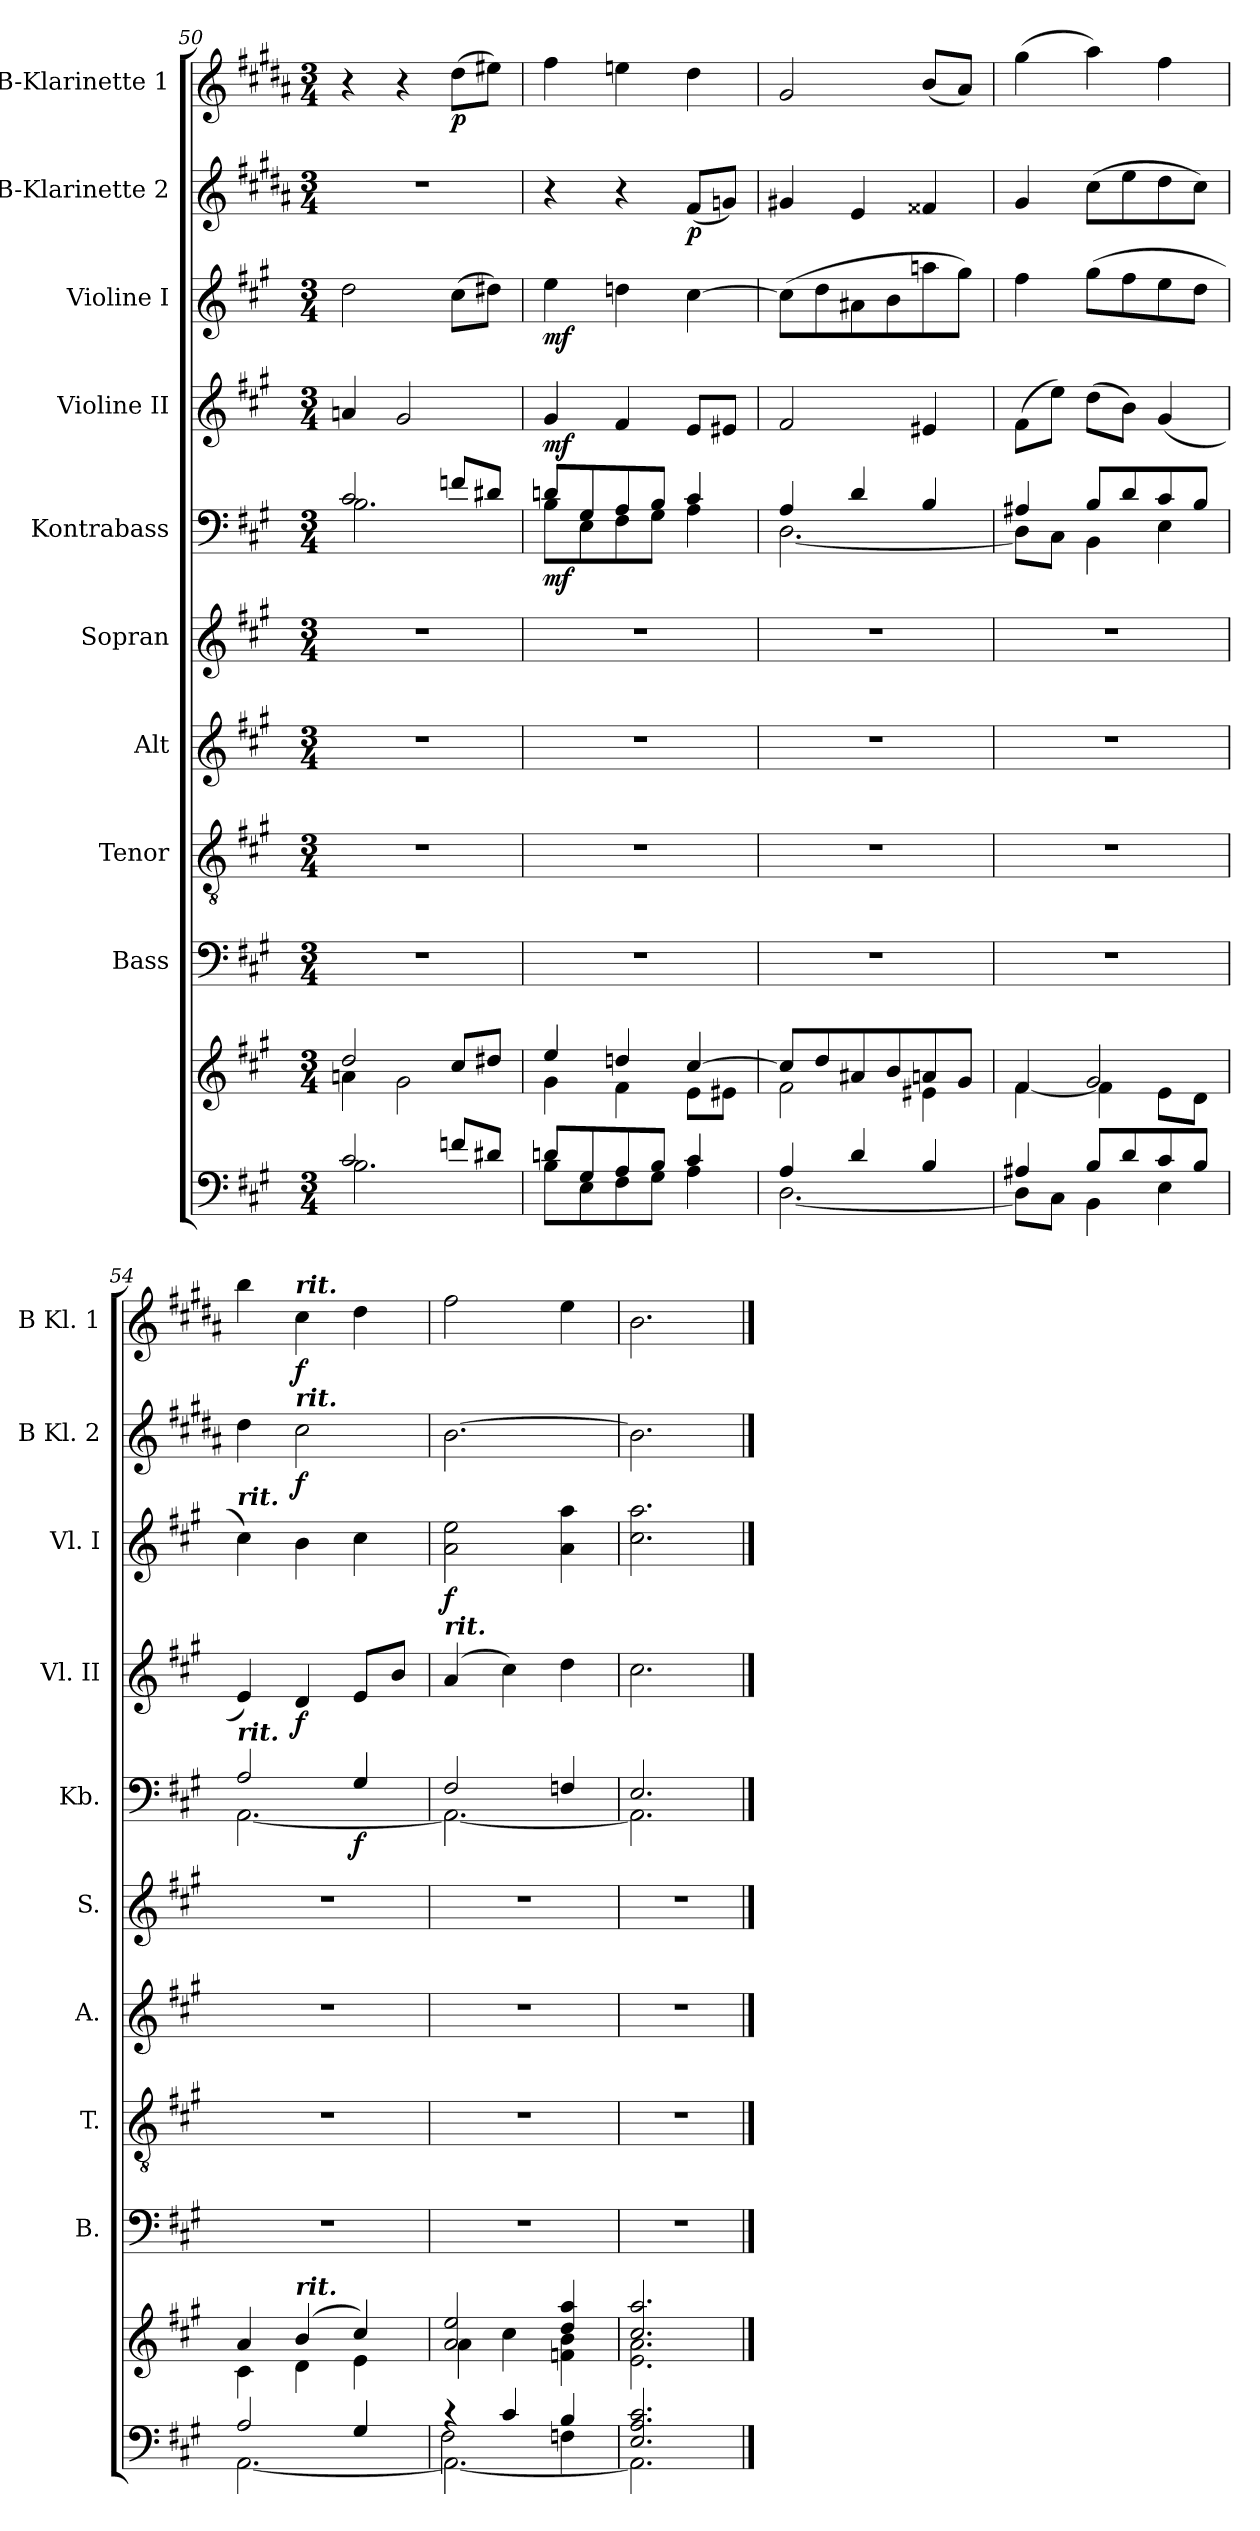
**kern	**kern	**kern	**kern	**kern	**kern	**kern	**dynam	**kern	**dynam	**kern	**dynam	**kern	**dynam	**kern	**dynam
*part10	*part10	*part9	*part8	*part7	*part6	*part5	*part5	*part4	*part4	*part3	*part3	*part2	*part2	*part1	*part1
*staff11	*staff10	*staff9	*staff8	*staff7	*staff6	*staff5	*staff5	*staff4	*staff4	*staff3	*staff3	*staff2	*staff2	*staff1	*staff1
*	*	*I"Bass	*I"Tenor	*I"Alt	*I"Sopran	*I"Kontrabass	*	*I"Violine II	*	*I"Violine I	*	*I"B-Klarinette 2	*	*I"B-Klarinette 1	*
*	*	*I'B.	*I'T.	*I'A.	*I'S.	*I'Kb.	*	*I'Vl. II	*	*I'Vl. I	*	*I'B Kl. 2	*	*I'B Kl. 1	*
*clefF4	*clefG2	*clefF4	*clefGv2	*clefG2	*clefG2	*clefF4	*	*clefG2	*	*clefG2	*	*clefG2	*	*clefG2	*
*	*	*	*	*	*	*ITrd7c12	*	*	*	*	*	*ITrd1c2	*	*ITrd1c2	*
*k[f#c#g#]	*k[f#c#g#]	*k[f#c#g#]	*k[f#c#g#]	*k[f#c#g#]	*k[f#c#g#]	*k[f#c#g#]	*	*k[f#c#g#]	*	*k[f#c#g#]	*	*k[f#c#g#]	*	*k[f#c#g#]	*
*A:	*A:	*A:	*A:	*A:	*A:	*A:	*	*A:	*	*A:	*	*A:	*	*A:	*
*M3/4	*M3/4	*M3/4	*M3/4	*M3/4	*M3/4	*M3/4	*	*M3/4	*	*M3/4	*	*M3/4	*	*M3/4	*
=50	=50	=50	=50	=50	=50	=50	=50	=50	=50	=50	=50	=50	=50	=50	=50
*^	*^	*	*	*	*	*^	*	*	*	*	*	*	*	*	*
2c#/	2.B\	2dd/	4an\	2.r	2.r	2.r	2.r	2C#/	2.BB\	.	4an/	.	2dd\	.	2.r	.	4r	.
.	.	.	2g#\	.	.	.	.	.	.	.	2g#/	.	.	.	.	.	4r	.
!	!	!	!	!	!	!	!	!	!	!	!	!	!	!	!	!	!	!LO:DY:b
8fn/L	.	8cc#/L	.	.	.	.	.	8Fn/L	.	.	.	.	(>8cc#\L	.	.	.	(>8cc#\L	p
8d#X/J	.	8dd#X/J	.	.	.	.	.	8D#X/J	.	.	.	.	8dd#X\J)	.	.	.	8dd#X\J)	.
!!LO:PB:g=z
=51	=51	=51	=51	=51	=51	=51	=51	=51	=51	=51	=51	=51	=51	=51	=51	=51	=51	=51
!	!	!	!	!	!	!	!	!	!	!LO:DY:b	!	!LO:DY:b	!	!LO:DY:b	!	!	!	!
8dn/L	8B\L	4ee/	4g#\	2.r	2.r	2.r	2.r	8Dn/L	8BB\L	mf	4g#/	mf	4ee\	mf	4r	.	4ee\	.
8G#/	8E\	.	.	.	.	.	.	8GG#/	8EE\	.	.	.	.	.	.	.	.	.
8A/	8F#\	4ddn/	4f#\	.	.	.	.	8AA/	8FF#\	.	4f#/	.	4ddn\	.	4r	.	4ddn\	.
8B/J	8G#\J	.	.	.	.	.	.	8BB/J	8GG#\J	.	.	.	.	.	.	.	.	.
!	!	!	!	!	!	!	!	!	!	!	!	!	!	!	!	!LO:DY:b	!	!
4c#/	4A\	[>4cc#/	8e\L	.	.	.	.	4C#/	4AA\	.	8e/L	.	[4cc#\	.	(<8e/L	p	4cc#\	.
.	.	.	8e#X\J	.	.	.	.	.	.	.	8e#X/J	.	.	.	8fn/J)	.	.	.
=52	=52	=52	=52	=52	=52	=52	=52	=52	=52	=52	=52	=52	=52	=52	=52	=52	=52	=52
4A/	[<2.D\	8cc#/L]	2f#\	2.r	2.r	2.r	2.r	4AA/	[<2.DD\	.	2f#/	.	(>8cc#\L]	.	4f#X/	.	2f#/	.
.	.	8dd/	.	.	.	.	.	.	.	.	.	.	8dd\	.	.	.	.	.
4d/	.	8a#X/	.	.	.	.	.	4D/	.	.	.	.	8a#X\	.	4d/	.	.	.
.	.	8b/	.	.	.	.	.	.	.	.	.	.	8b\	.	.	.	.	.
4B/	.	8an/	4e#X\	.	.	.	.	4BB/	.	.	4e#X/	.	8aan\	.	4e#X/	.	(<8a/L	.
.	.	8g#/J	.	.	.	.	.	.	.	.	.	.	8gg#\J)	.	.	.	8g#/J)	.
=53	=53	=53	=53	=53	=53	=53	=53	=53	=53	=53	=53	=53	=53	=53	=53	=53	=53	=53
4A#X/	8D\L]	4f#/	[<4f#\	2.r	2.r	2.r	2.r	4AA#X/	8DD\L]	.	(>8f#\L	.	4ff#\	.	4f#/	.	(>4ff#\	.
.	8C#\J	.	.	.	.	.	.	.	8CC#\J	.	8ee\J)	.	.	.	.	.	.	.
8B/L	4BB\	2g#/	4f#\]	.	.	.	.	8BB/L	4BBB\	.	(>8dd\L	.	(>8gg#\L	.	(>8b\L	.	4gg#\)	.
8d/	.	.	.	.	.	.	.	8D/	.	.	8b\J)	.	8ff#\	.	8dd\	.	.	.
8c#/	4E\	.	8e\L	.	.	.	.	8C#/	4EE\	.	(<4g#/	.	8ee\	.	8cc#\	.	4ee\	.
8B/J	.	.	8d\J	.	.	.	.	8BB/J	.	.	.	.	8dd\J	.	8b\J)	.	.	.
=54	=54	=54	=54	=54	=54	=54	=54	=54	=54	=54	=54	=54	=54	=54	=54	=54	=54	=54
!	!	!	!	!	!	!	!	!	!	!	!	!	!LO:TX:a:Bi:t=rit.	!	!	!	!	!
!	!	!	!	!	!	!	!	!LO:TX:a:Bi:t=rit.	!	!	!	!	!	!	!	!	!	!
2A/	[<2.AA\	4a/	4c#\	2.r	2.r	2.r	2.r	2AA/	[<2.AAA\	.	4e/)	.	4cc#\)	.	4cc#\	.	4aa\	.
!	!	!	!	!	!	!	!	!	!	!	!	!	!	!	!	!	!LO:TX:a:Bi:t=rit.	!
!	!	!	!	!	!	!	!	!	!	!	!	!	!	!	!LO:TX:a:Bi:t=rit.	!	!	!
!	!	!LO:TX:a:Bi:t=rit.	!	!	!	!	!	!	!	!	!	!	!	!	!	!	!	!
!	!	!	!	!	!	!	!	!	!	!	!	!LO:DY:b	!	!	!	!LO:DY:b	!	!LO:DY:b
.	.	(4b/	4d\	.	.	.	.	.	.	.	4d/	f	4b\	.	2b\	f	4b\	f
!	!	!	!	!	!	!	!	!	!	!LO:DY:b	!	!	!	!	!	!	!	!
4G#/	.	4cc#/)	4e\	.	.	.	.	4GG#/	.	f	8e/L	.	4cc#\	.	.	.	4cc#\	.
.	.	.	.	.	.	.	.	.	.	.	8b/J	.	.	.	.	.	.	.
=55	=55	=55	=55	=55	=55	=55	=55	=55	=55	=55	=55	=55	=55	=55	=55	=55	=55	=55
*	*^	*	*	*	*	*	*	*	*	*	*	*	*	*	*	*	*	*
!	!	!	!	!	!	!	!	!	!	!	!	!LO:TX:a:Bi:t=rit.	!	!	!	!	!	!	!
!	!	!	!	!	!	!	!	!	!	!	!	!	!	!	!LO:DY:b	!	!	!	!
4rc	2.AA\_	2F#\	2a/ 2ee/	4a\	2.r	2.r	2.r	2.r	2FF#/	2.AAA\_	.	(4a/	.	2a\ 2ee\	f	[2.a\	.	2ee\	.
4c#/	.	.	.	4cc#\	.	.	.	.	.	.	.	4cc#\)	.	.	.	.	.	.	.
4B/	.	4Fn\	4dd/ 4aa/	4fn\ 4b\	.	.	.	.	4FFn/	.	.	4dd\	.	4a\ 4aa\	.	.	.	4dd\	.
*	*v	*v	*	*	*	*	*	*	*	*	*	*	*	*	*	*	*	*	*
=56	=56	=56	=56	=56	=56	=56	=56	=56	=56	=56	=56	=56	=56	=56	=56	=56	=56	=56
2.E/ 2.A/ 2.c#/	2.AA\]	2.cc#/ 2.aa/	2.e\ 2.a\	2.r	2.r	2.r	2.r	2.EE/	2.AAA\]	.	2.cc#\	.	2.cc#\ 2.aa\	.	2.a\]	.	2.a\	.
*v	*v	*	*	*	*	*	*	*v	*v	*	*	*	*	*	*	*	*	*
*	*v	*v	*	*	*	*	*	*	*	*	*	*	*	*	*	*
==	==	==	==	==	==	==	==	==	==	==	==	==	==	==	==
*-	*-	*-	*-	*-	*-	*-	*-	*-	*-	*-	*-	*-	*-	*-	*-
